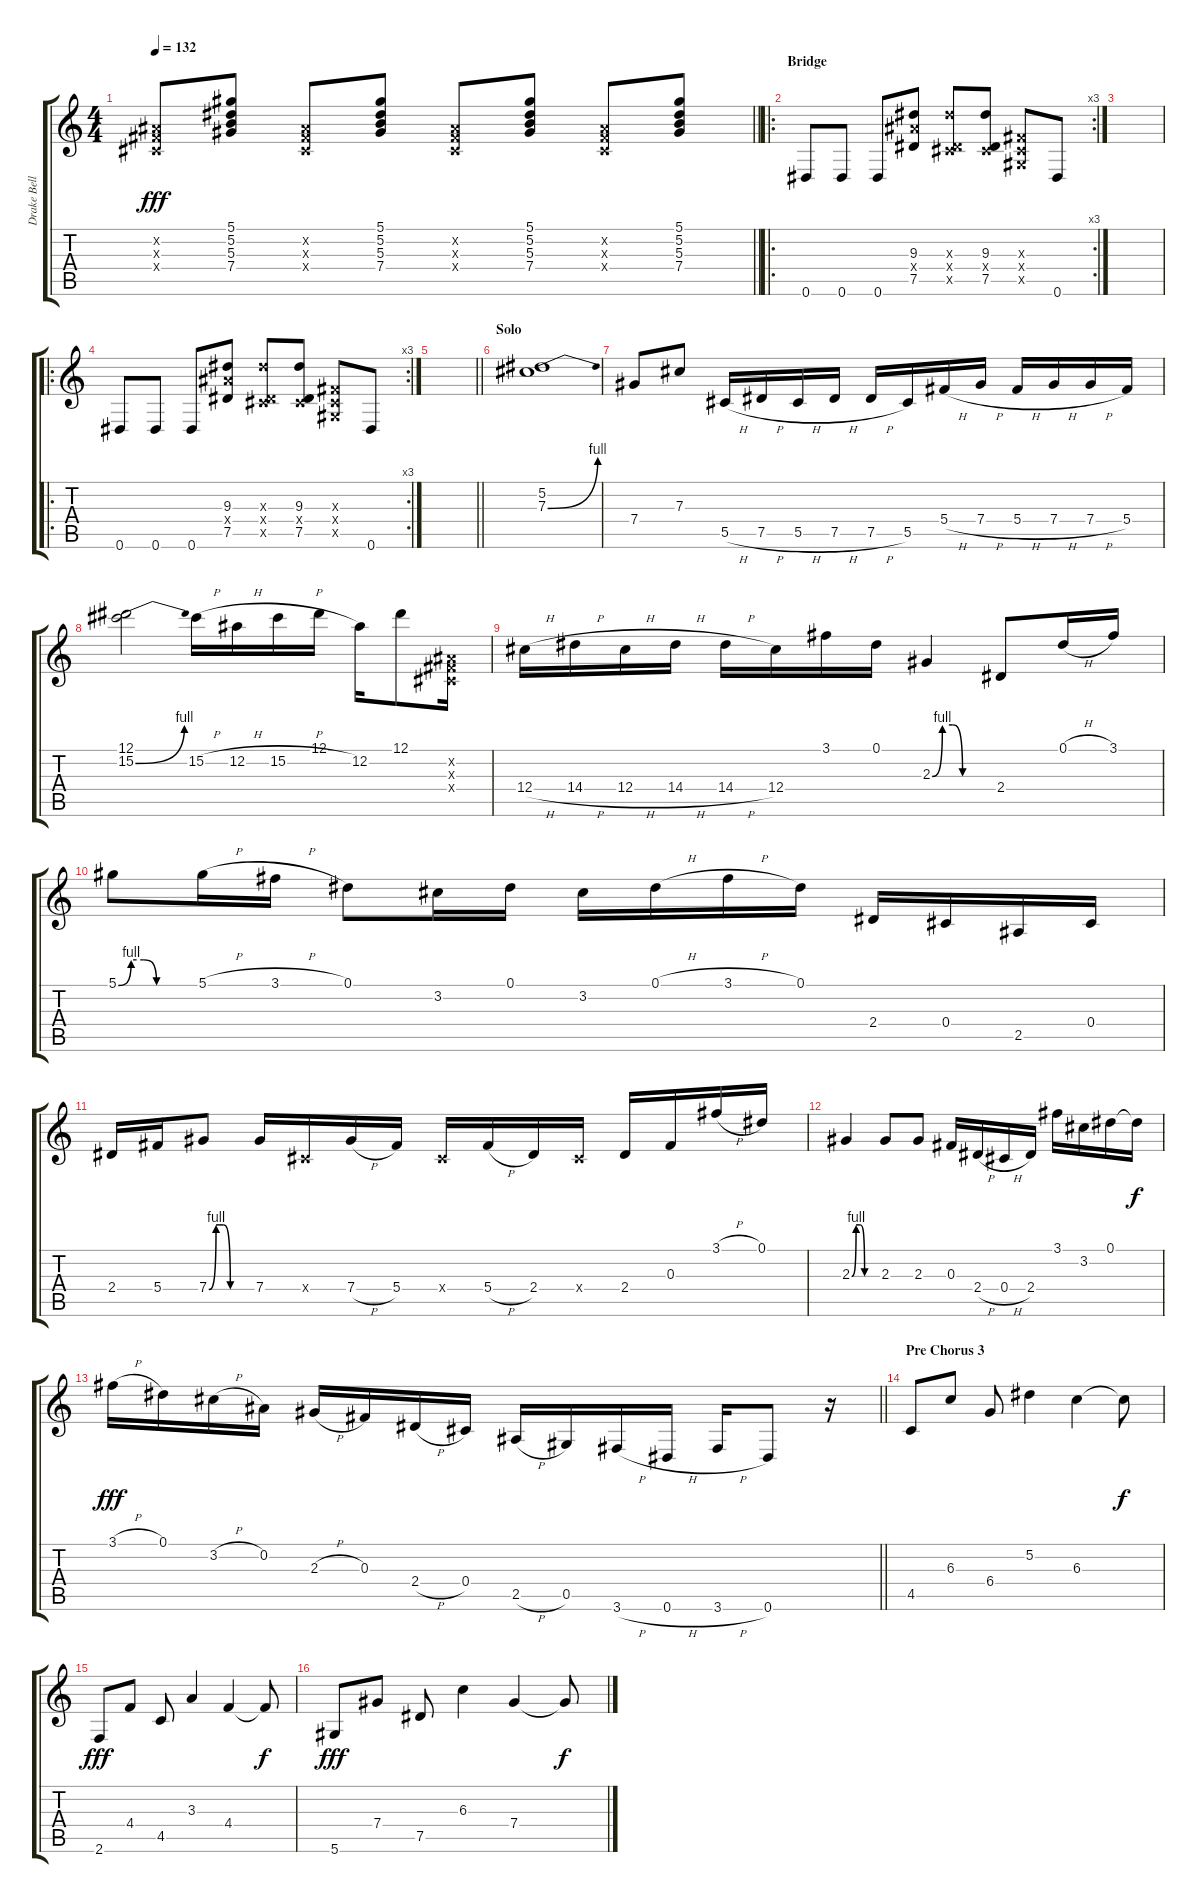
\track ("Drake Bell" "Drake Bell") {instrument overdrivenguitar}
\staff {score tabs}
\tuning (Eb4 Bb3 Gb3 Db3 Ab2 Eb2) {hide}
\ts (4 4)
\tempo 132
\clef g2
\barLineRight lightlight
\ks c
(0.2{x} 0.3{x} 0.4{x}).8{dy fff} (5.1 5.2 5.3 7.4).8 (0.2{x} 0.3{x} 0.4{x}).8 (5.1 5.2 5.3 7.4).8 (0.2{x} 0.3{x} 0.4{x}).8 (5.1 5.2 5.3 7.4).8 (0.2{x} 0.3{x} 0.4{x}).8 (5.1 5.2 5.3 7.4).8 |
\ro
\rc 3
\section ("" "Bridge")
0.6.8 0.6.8 0.6.8 (9.3 9.4{x} 7.5).8 (9.3{x} 0.4{x} 7.5{x}).8 (9.3 0.4{x} 7.5).8 (0.3{x} 0.4{x} 0.5{x}).8 0.6.8 |
|
\ro
\rc 3
0.6.8 0.6.8 0.6.8 (9.3 9.4{x} 7.5).8 (9.3{x} 0.4{x} 7.5{x}).8 (9.3 0.4{x} 7.5).8 (0.3{x} 0.4{x} 0.5{x}).8 0.6.8 |
\barLineRight lightlight
|
\section ("" "Solo")
(5.2 7.3{be (bend 0 0 60 4)}).1 |
7.4.8 7.3.8 5.5{h}.16 7.5{h}.16 5.5{h}.16 7.5{h}.16 7.5{h}.16 5.5.16 5.4{h}.16 7.4{h}.16 5.4{h}.16 7.4{h}.16 7.4{h}.16 5.4.16 |
(12.1 15.2{be (bend 0 0 60 4)}).2 15.2{h}.16 12.2{h}.16 15.2{h}.16 12.1.16 12.2.16 12.1.8 (0.2{x} 0.3{x} 0.4{x}).16 |
12.4{h}.16 14.4{h}.16 12.4{h}.16 14.4{h}.16 14.4{h}.16 12.4.16 3.1.16 0.1.16 2.3{be (custom 0 0 10 4 20 4 30 0 60 0)}.4 2.4.8 0.1{h}.16 3.1.16 |
5.1{be (custom 0 0 10 4 20 4 30 0 60 0)}.8 5.1{h}.16 3.1{h}.16 0.1.8 3.2.16 0.1.16 3.2.16 0.1{h}.16 3.1{h}.16 0.1.16 2.4.16 0.4.16 2.5.16 0.4.16 |
2.4.16 5.4.16 7.4{be (custom 0 0 10 4 20 4 30 0 60 0)}.8 7.4.16 0.4{x}.16 7.4{h}.16 5.4.16 0.4{x}.16 5.4{h}.16 2.4.16 0.4{x}.16 2.4.16 0.3.16 3.1{h}.16 0.1.16 |
2.3{be (custom 0 0 10 4 20 4 30 0 60 0)}.4 2.3.8 2.3.8 0.3.16 2.4{h}.16 0.4{h}.16 2.4.16 3.1.16 3.2.16 0.1.16 0.1{t}.16{dy f} |
\barLineRight lightlight
3.1{h}.16{dy fff} 0.1.16 3.2{h}.16 0.2.16 2.3{h}.16 0.3.16 2.4{h}.16 0.4.16 2.5{h}.16 0.5.16 3.6{h}.16 0.6{h}.16 3.6{h}.16 0.6.8 r.16 |
\section ("" "Pre Chorus 3")
4.5.8 6.3.8 6.4.8 5.2.4 6.3.4 6.3{t}.8{dy f} |
2.6.8{dy fff} 4.4.8 4.5.8 3.3.4 4.4.4 4.4{t}.8{dy f} |
5.6.8{dy fff} 7.4.8 7.5.8 6.3.4 7.4.4 7.4{t}.8{dy f}
